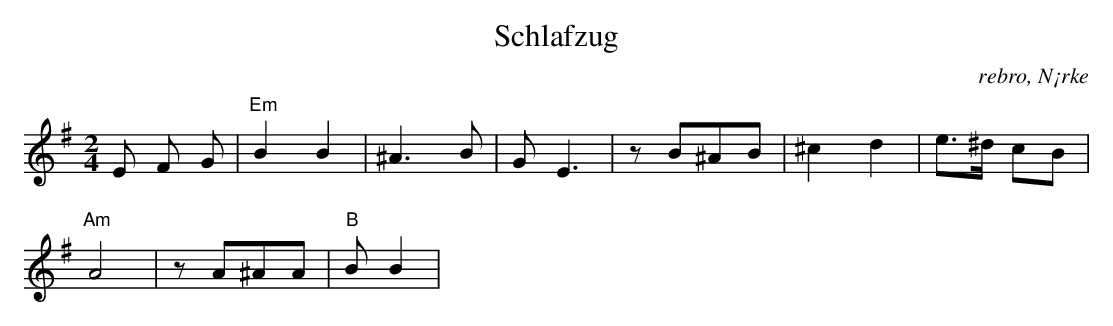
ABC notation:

X:1
T:Schlafzug
O: rebro, N¡rke
M:2/4
L:1/8
K:Em
E F G |"Em" B2 B2 | ^A3B | GE3 | zB^AB | ^c2 d2 | e>^d cB |
"Am" A4 | zA^AA |"B" B B2 |
